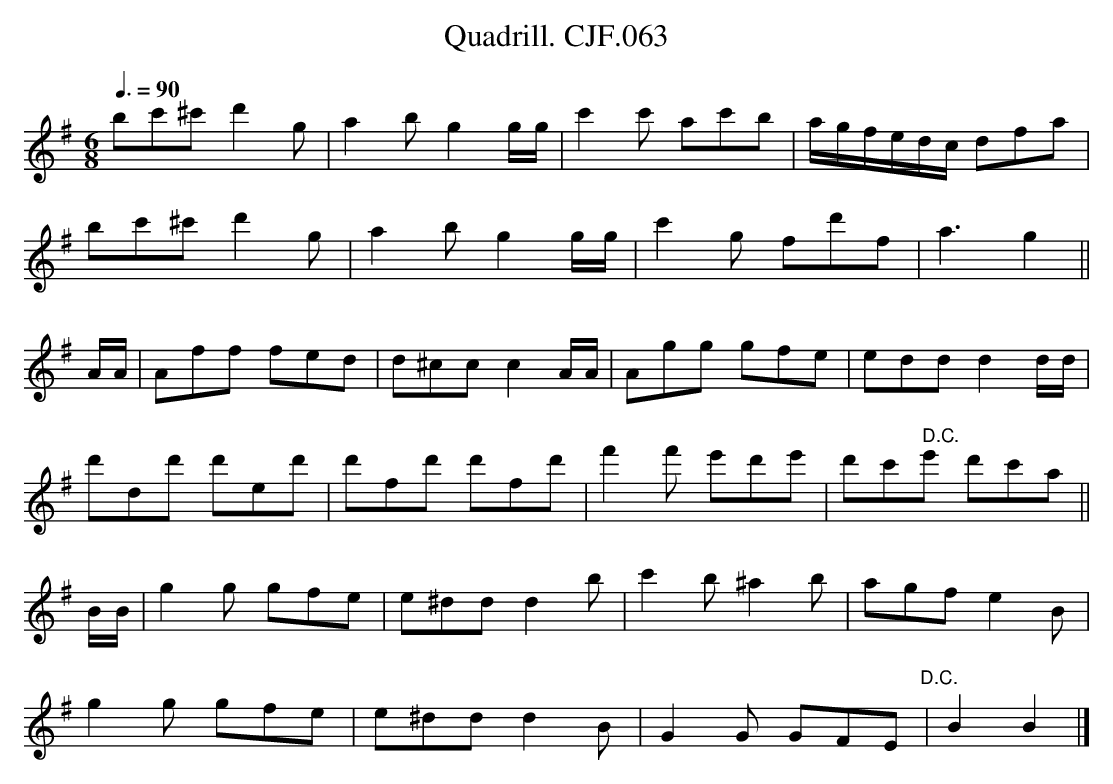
X:1
T:Quadrill. CJF.063
M:6/8
L:1/8
Q:3/8=90
K:G
bc'^c'd'2g|a2bg2g/g/|c'2c' ac'b|a/g/f/e/d/c/ dfa|
bc'^c'd'2g|a2bg2g/g/|c'2g fd'f|a3g2||
A/A/|Aff fed|d^ccc2A/A/|Agg gfe|eddd2d/d/|
d'dd' d'ed'|d'fd' d'fd'|f'2f' e'd'e'|d'c'" D.C."e' d'c'a||
B/B/|g2g gfe|e^ddd2b|c'2b^a2b|agfe2B|
g2g gfe|e^ddd2B|G2G GFE" D.C."|B2B2|]
